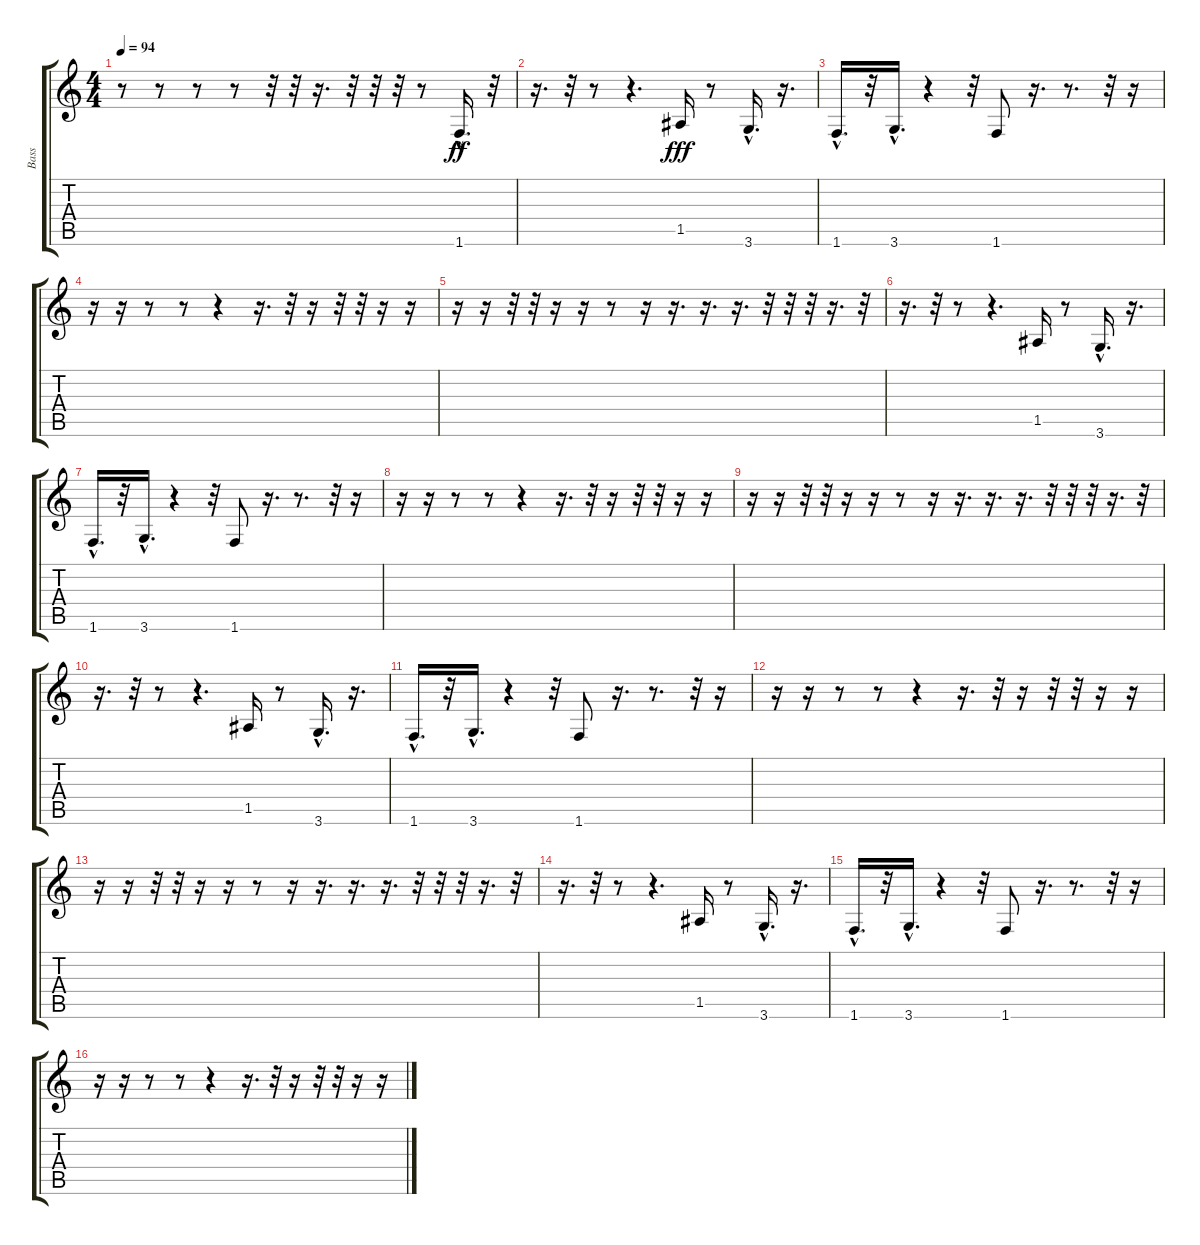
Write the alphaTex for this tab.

\track ("Bass" "Bass") {instrument electricbassfinger}
\staff {score tabs}
\tuning (E4 B3 G3 D3 A2 E2) {hide}
\ts (4 4)
\tempo 94
\clef g2
\ks c
r.8{dy ff instrument electricbassfinger} r.8 r.8 r.8 r.32 r.32 r.16{d} r.32 r.32 r.32 r.8 1.6{hac}.16{d} r.32 |
r.16{d} r.32 r.8 r.4{d} 1.5.16{dy fff} r.8 3.6{hac}.16{d} r.16{d} |
1.6{hac}.16{d} r.32 3.6{hac}.16{d} r.4 r.32 1.6.8 r.16{d} r.8{d} r.32 r.16 |
r.16 r.16 r.8 r.8 r.4 r.16{d} r.32 r.16 r.32 r.32 r.16 r.16 |
r.16 r.16 r.32 r.32 r.16 r.16 r.8 r.16 r.16{d} r.16{d} r.16{d} r.32 r.32 r.32 r.16{d} r.32 |
r.16{d} r.32 r.8 r.4{d} 1.5.16 r.8 3.6{hac}.16{d} r.16{d} |
1.6{hac}.16{d} r.32 3.6{hac}.16{d} r.4 r.32 1.6.8 r.16{d} r.8{d} r.32 r.16 |
r.16 r.16 r.8 r.8 r.4 r.16{d} r.32 r.16 r.32 r.32 r.16 r.16 |
r.16 r.16 r.32 r.32 r.16 r.16 r.8 r.16 r.16{d} r.16{d} r.16{d} r.32 r.32 r.32 r.16{d} r.32 |
r.16{d} r.32 r.8 r.4{d} 1.5.16 r.8 3.6{hac}.16{d} r.16{d} |
1.6{hac}.16{d} r.32 3.6{hac}.16{d} r.4 r.32 1.6.8 r.16{d} r.8{d} r.32 r.16 |
r.16 r.16 r.8 r.8 r.4 r.16{d} r.32 r.16 r.32 r.32 r.16 r.16 |
r.16 r.16 r.32 r.32 r.16 r.16 r.8 r.16 r.16{d} r.16{d} r.16{d} r.32 r.32 r.32 r.16{d} r.32 |
r.16{d} r.32 r.8 r.4{d} 1.5.16 r.8 3.6{hac}.16{d} r.16{d} |
1.6{hac}.16{d} r.32 3.6{hac}.16{d} r.4 r.32 1.6.8 r.16{d} r.8{d} r.32 r.16 |
r.16 r.16 r.8 r.8 r.4 r.16{d} r.32 r.16 r.32 r.32 r.16 r.16
